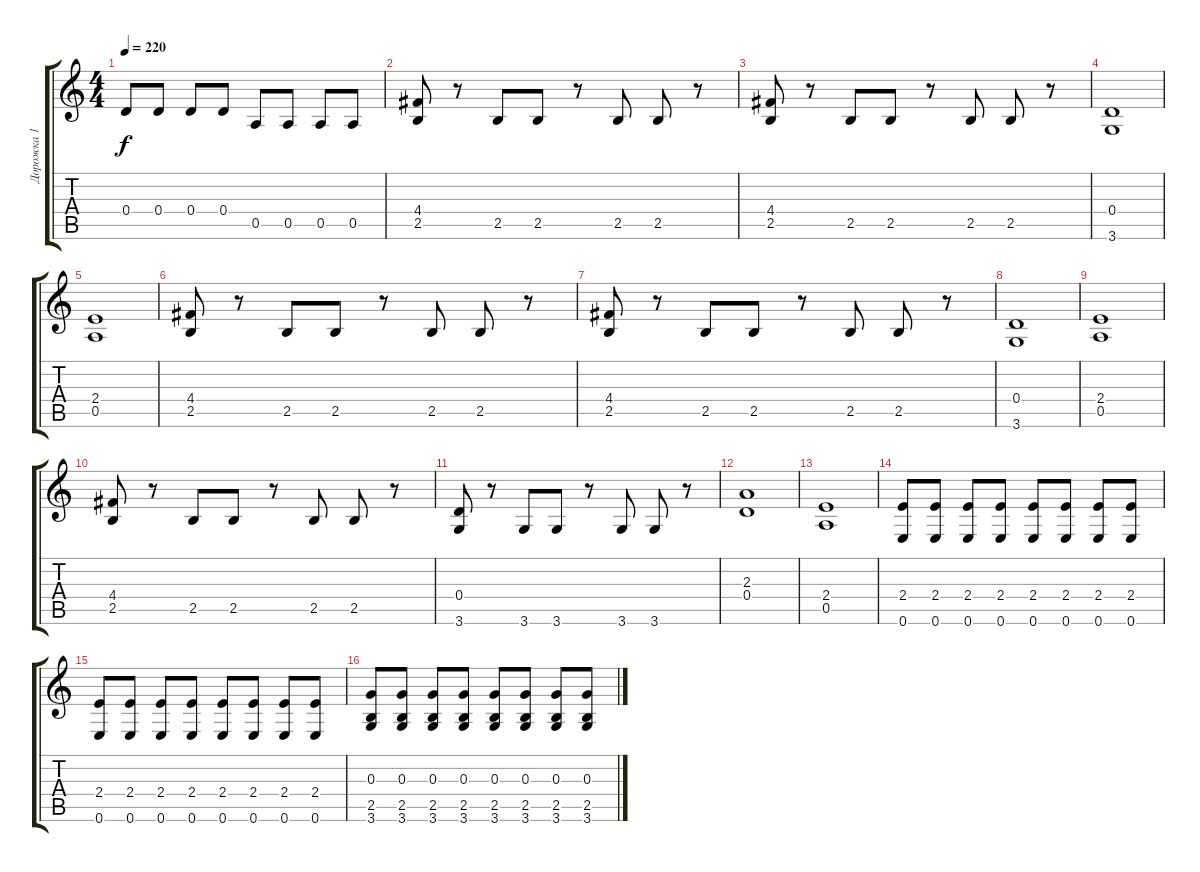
\track ("Дорожка 1" "Дорожка 1") {instrument distortionguitar}
\staff {score tabs}
\tuning (E4 B3 G3 D3 A2 E2) {hide}
\ts (4 4)
\tempo 220
\clef g2
\ks c
0.4.8{dy f} 0.4.8 0.4.8 0.4.8 0.5.8 0.5.8 0.5.8 0.5.8 |
(4.4 2.5).8 r.8 2.5.8 2.5.8 r.8 2.5.8 2.5.8 r.8 |
(4.4 2.5).8 r.8 2.5.8 2.5.8 r.8 2.5.8 2.5.8 r.8 |
(0.4 3.6).1 |
(2.4 0.5).1 |
(4.4 2.5).8 r.8 2.5.8 2.5.8 r.8 2.5.8 2.5.8 r.8 |
(4.4 2.5).8 r.8 2.5.8 2.5.8 r.8 2.5.8 2.5.8 r.8 |
(0.4 3.6).1 |
(2.4 0.5).1 |
(4.4 2.5).8 r.8 2.5.8 2.5.8 r.8 2.5.8 2.5.8 r.8 |
(0.4 3.6).8 r.8 3.6.8 3.6.8 r.8 3.6.8 3.6.8 r.8 |
(2.3 0.4).1 |
(2.4 0.5).1 |
(2.4 0.6).8 (2.4 0.6).8 (2.4 0.6).8 (2.4 0.6).8 (2.4 0.6).8 (2.4 0.6).8 (2.4 0.6).8 (2.4 0.6).8 |
(2.4 0.6).8 (2.4 0.6).8 (2.4 0.6).8 (2.4 0.6).8 (2.4 0.6).8 (2.4 0.6).8 (2.4 0.6).8 (2.4 0.6).8 |
(0.3 2.5 3.6).8 (0.3 2.5 3.6).8 (0.3 2.5 3.6).8 (0.3 2.5 3.6).8 (0.3 2.5 3.6).8 (0.3 2.5 3.6).8 (0.3 2.5 3.6).8 (0.3 2.5 3.6).8
